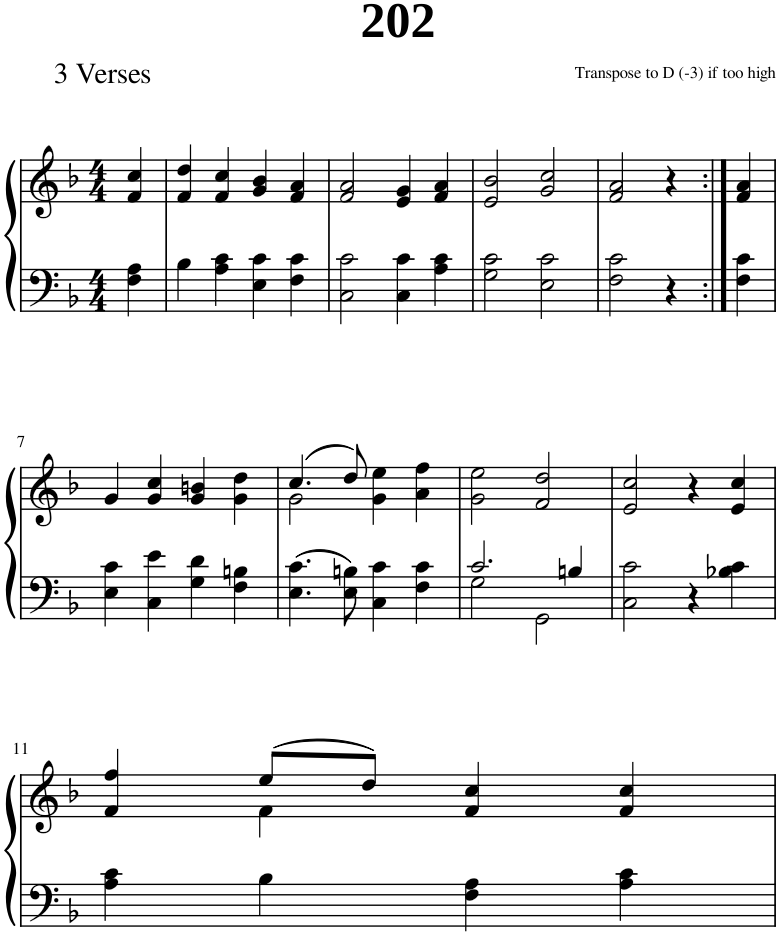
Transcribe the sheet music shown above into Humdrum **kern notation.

**kern	**kern
*part1	*part1
*staff2	*staff1
*I"Piano	*
*I'Pno.	*
*clefF4	*clefG2
*k[b-]	*k[b-]
*M4/4	*M4/4
=1	=1
4F\ 4A\	4f/ 4cc/
=2	=2
4B-\	4f/ 4dd/
4A\ 4c\	4f/ 4cc/
4E\ 4c\	4g/ 4b-/
4F\ 4c\	4f/ 4a/
=3	=3
2C\ 2c\	2f/ 2a/
4C\ 4c\	4e/ 4g/
4A\ 4c\	4f/ 4a/
=4	=4
2G\ 2c\	2e/ 2b-/
2E\ 2c\	2g/ 2cc/
=5	=5
2F\ 2c\	2f/ 2a/
4r	4r
=6:|!	=6:|!
4F\ 4c\	4f/ 4a/
!!LO:LB:g=z
=7	=7
4E\ 4c\	4g/
4C\ 4e\	4g/ 4cc/
4G\ 4d\	4g/ 4bn/
4F\ 4Bn\	4g\ 4dd\
=8	=8
*	*^
4.E\ 4.c\	(4.cc/	2g\
8E\ 8Bn\	8dd/)	.
4C\ 4c\	4g\ 4ee\	2ryy
4F\ 4c\	4a\ 4ff\	.
*	*v	*v
=9	=9
*^	*
2.c/	2G\	2g\ 2ee\
.	2GG\	2f/ 2dd/
4Bn/	.	.
*v	*v	*
=10	=10
2C\ 2c\	2e/ 2cc/
4r	4r
4B-X\ 4c\	4e/ 4cc/
!!LO:LB:g=z
=11	=11
*	*^
4A\ 4c\	4f/ 4ff/	4ryy
4B-\	(8ee/L	4f\
.	8dd/J)	.
4F\ 4A\	4f/ 4cc/	2ryy
4A\ 4c\	4f/ 4cc/	.
*	*v	*v
=	=
*-	*-
